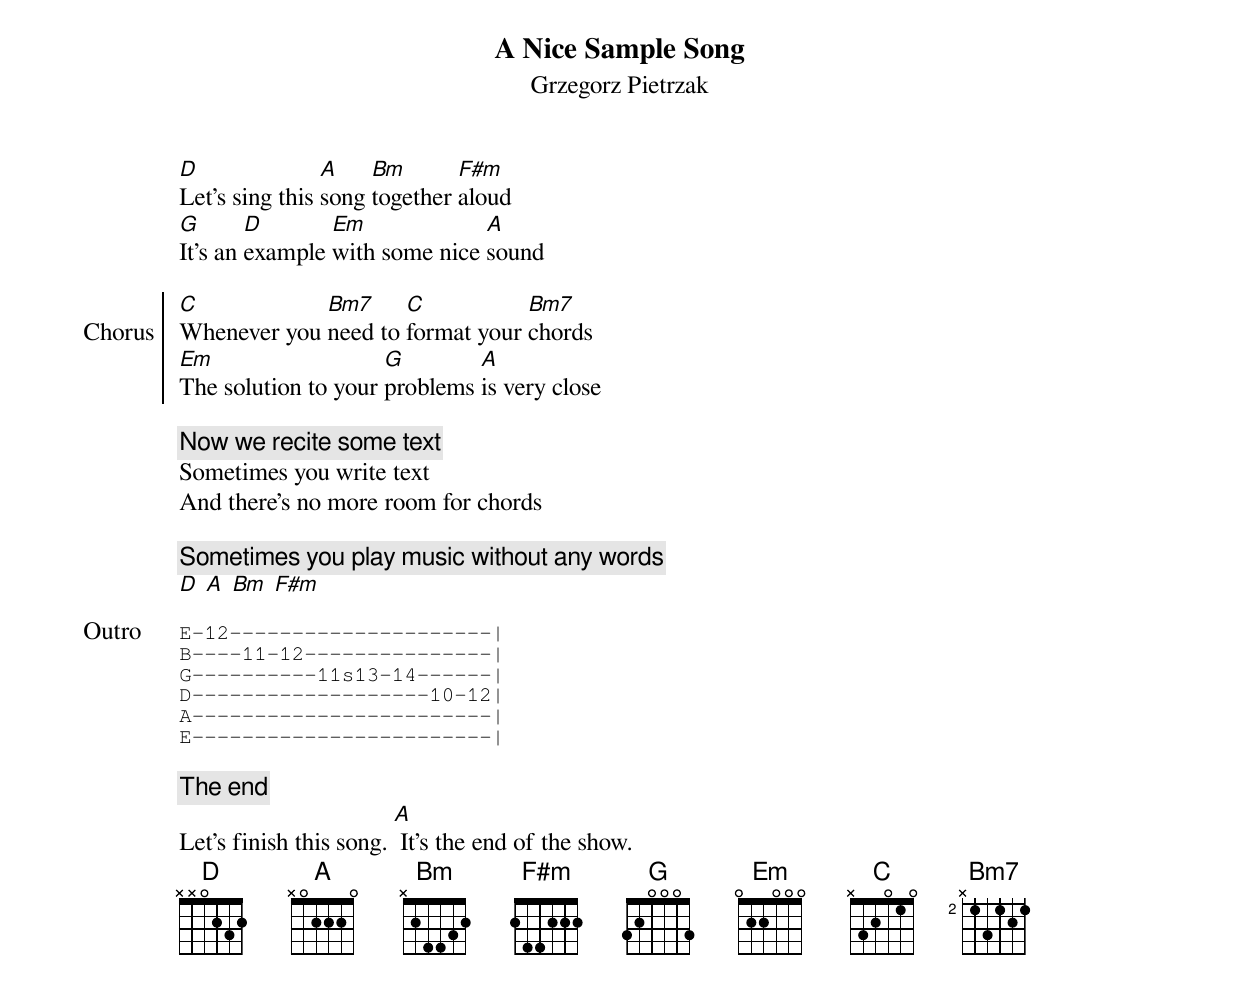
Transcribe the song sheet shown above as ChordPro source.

{t:A Nice Sample Song}
{st:Grzegorz Pietrzak}
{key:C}
{transpose: 2}

[C]Let's sing this [G]song [Am]together [Em]aloud
[F]It's an [C]example [Dm]with some nice [G]sound

{soc: Chorus}
[Bb]Whenever you [Am7]need to [Bb]format your [Am7]chords
[Dm]The solution to your [F]problems [G]is very close
{eoc}

{comment: Now we recite some text}
Sometimes you write text
And there's no more room for chords

{comment: Sometimes you play music without any words}
[C] [G] [Am] [Em]

{sot: Outro}
E-12---------------------|
B----11-12---------------|
G----------11s13-14------|
D-------------------10-12|
A------------------------|
E------------------------|
{eot}

{comment: The end}
Let's finish this song. [G] It's the end of the show.
